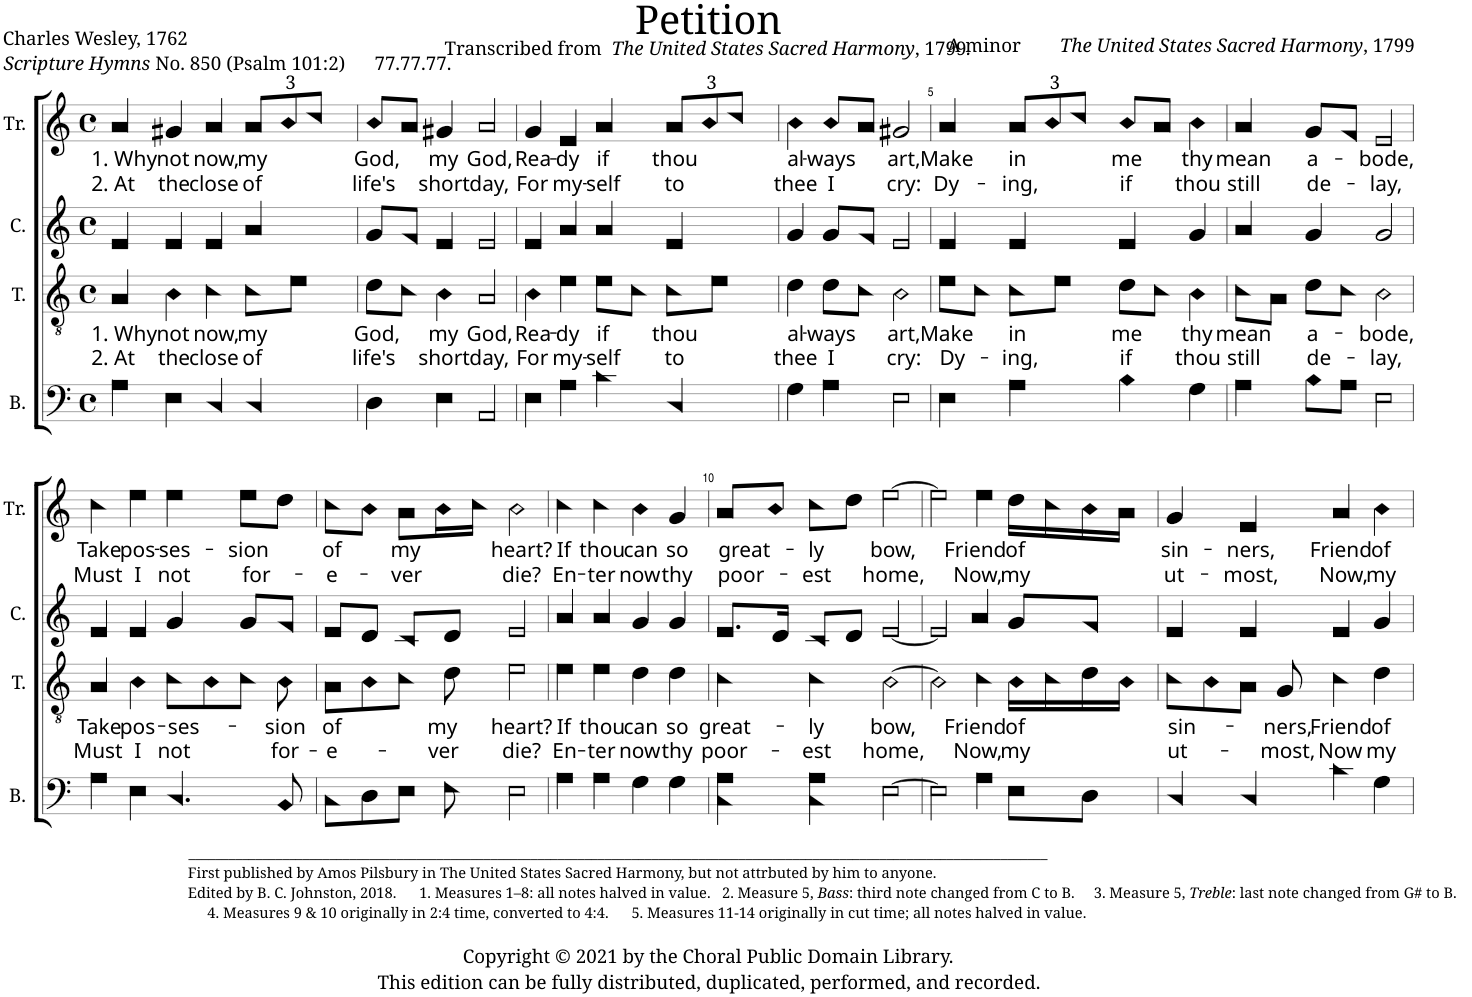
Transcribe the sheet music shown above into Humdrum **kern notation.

**kern	**kern	**text	**text	**kern	**kern	**text	**text
*part4	*part3	*part3	*part3	*part2	*part1	*part1	*part1
*staff4	*staff3	*staff3	*staff3	*staff2	*staff1	*staff1	*staff1
*I"B.	*I"T.	*	*	*I"C.	*I"Tr.	*	*
*I'B.	*I'T.	*	*	*I'C.	*I'Tr.	*	*
*clefF4	*clefGv2	*	*	*clefG2	*clefG2	*	*
*k[]	*k[]	*	*	*k[]	*k[]	*	*
*M4/4	*M4/4	*	*	*M4/4	*M4/4	*	*
*met(c)	*met(c)	*	*	*met(c)	*met(c)	*	*
=1	=1	=1	=1	=1	=1	=1	=1
!	!	!LO:LY:b	!LO:LY:b	!	!	!LO:LY:b	!LO:LY:b
4A!\	4A!/	1. Why	2. At	4e!/	4a!/	1. Why	2. At
!	!	!LO:LY:b	!LO:LY:b	!	!	!LO:LY:b	!LO:LY:b
4E!\	4B!\	not	the	4e!/	4g#X!/	not	the
!	!	!LO:LY:b	!LO:LY:b	!	!	!LO:LY:b	!LO:LY:b
4C!/	4c!\	now,	close	4e!/	4a!/	now,	close
!	!	!LO:LY:b	!LO:LY:b	!	!	!	!
*	*	*	*	*	*Xbrackettup	*	*
!	!	!	!	!	!	!LO:LY:b	!LO:LY:b
4C!/	8c!\L	my	of	4a!/	12a!/L	my	of
.	.	.	.	.	12b!/	.	.
.	8e!\J	.	.	.	.	.	.
.	.	.	.	.	12cc!/J	.	.
=2	=2	=2	=2	=2	=2	=2	=2
!	!	!LO:LY:b	!LO:LY:b	!	!	!LO:LY:b	!LO:LY:b
4D!\	8d!\L	God,	life's	8g!/L	8b!/L	God,	life's
.	8c!\J	.	.	8f!/J	8a!/J	.	.
!	!	!LO:LY:b	!LO:LY:b	!	!	!LO:LY:b	!LO:LY:b
4E!\	4B!\	my	short	4e!/	4g#X!/	my	short
!	!	!LO:LY:b	!LO:LY:b	!	!	!LO:LY:b	!LO:LY:b
2AA!/	2A!/	God,	day,	2e!/	2a!/	God,	day,
=3	=3	=3	=3	=3	=3	=3	=3
!	!	!LO:LY:b	!LO:LY:b	!	!	!LO:LY:b	!LO:LY:b
4E!\	4B!\	Rea-	For	4e!/	4g!/	Rea-	For
!	!	!LO:LY:b	!LO:LY:b	!	!	!LO:LY:b	!LO:LY:b
4A!\	4e!\	-dy	my-	4a!/	4e!/	-dy	my-
!	!	!LO:LY:b	!LO:LY:b	!	!	!LO:LY:b	!LO:LY:b
4c!\	8e!\L	if	-self	4a!/	4a!/	if	-self
.	8c!\J	.	.	.	.	.	.
!	!	!LO:LY:b	!LO:LY:b	!	!	!LO:LY:b	!LO:LY:b
4C!/	8c!\L	thou	to	4e!/	12a!/L	thou	to
.	.	.	.	.	12b!/	.	.
.	8e!\J	.	.	.	.	.	.
.	.	.	.	.	12cc!/J	.	.
=4	=4	=4	=4	=4	=4	=4	=4
!	!	!LO:LY:b	!LO:LY:b	!	!	!LO:LY:b	!LO:LY:b
4G!\	4d!\	al-	thee	4g!/	4b!\	al-	thee
!	!	!LO:LY:b	!LO:LY:b	!	!	!LO:LY:b	!LO:LY:b
4A!\	8d!\L	-ways	I	8g!/L	8b!/L	-ways	I
.	8c!\J	.	.	8f!/J	8a!/J	.	.
!	!	!LO:LY:b	!LO:LY:b	!	!	!LO:LY:b	!LO:LY:b
2E!\	2B!\	art,	cry:	2e!/	2g#X!/	art,	cry:
=5	=5	=5	=5	=5	=5	=5	=5
!	!	!LO:LY:b	!LO:LY:b	!	!	!LO:LY:b	!LO:LY:b
4E!\	8e!\L	Make	Dy-	4e!/	4a!/	Make	Dy-
.	8c!\J	.	.	.	.	.	.
!	!	!LO:LY:b	!LO:LY:b	!	!	!LO:LY:b	!LO:LY:b
4A!\	8c!\L	in	-ing,	4e!/	12a!/L	in	-ing,
.	.	.	.	.	12b!/	.	.
.	8e!\J	.	.	.	.	.	.
.	.	.	.	.	12cc!/J	.	.
!	!	!LO:LY:b	!LO:LY:b	!	!	!LO:LY:b	!LO:LY:b
4B!\	8d!\L	me	if	4e!/	8b!/L	me	if
.	8c!\J	.	.	.	8a!/J	.	.
!	!	!LO:LY:b	!LO:LY:b	!	!	!LO:LY:b	!LO:LY:b
4G!\	4B!\	thy	thou	4g!/	4b!\	thy	thou
=6	=6	=6	=6	=6	=6	=6	=6
!	!	!LO:LY:b	!LO:LY:b	!	!	!LO:LY:b	!LO:LY:b
4A!\	8c!\L	mean	still	4a!/	4a!/	mean	still
.	8A!\J	.	.	.	.	.	.
!	!	!LO:LY:b	!LO:LY:b	!	!	!LO:LY:b	!LO:LY:b
8B!\L	8d!\L	a-	de-	4g!/	8g!/L	a-	de-
8A!\J	8c!\J	.	.	.	8f!/J	.	.
!	!	!LO:LY:b	!LO:LY:b	!	!	!LO:LY:b	!LO:LY:b
2E!\	2B!\	-bode,	-lay,	2g!/	2e!/	-bode,	-lay,
!!LO:LB:g=z
=7	=7	=7	=7	=7	=7	=7	=7
!	!	!LO:LY:b	!LO:LY:b	!	!	!LO:LY:b	!LO:LY:b
4A!\	4A!/	Take	Must	4e!/	4cc!\	Take	Must
!	!	!LO:LY:b	!LO:LY:b	!	!	!LO:LY:b	!LO:LY:b
4E!\	4B!\	pos-	I	4e!/	4ee!\	pos-	I
!	!	!LO:LY:b	!LO:LY:b	!	!	!LO:LY:b	!LO:LY:b
4.C!/	8c!\L	-ses-	not	4g!/	4ee!\	-ses-	not
.	8B!\	.	.	.	.	.	.
!	!	!	!	!	!	!LO:LY:b	!LO:LY:b
.	8c!\J	.	.	8g!/L	8ee!\L	-sion	for-
!	!	!LO:LY:b	!LO:LY:b	!	!	!	!
8BB!/	8B!\	-sion	for-	8f!/J	8dd!\J	.	.
=8	=8	=8	=8	=8	=8	=8	=8
!	!	!LO:LY:b	!LO:LY:b	!	!	!LO:LY:b	!LO:LY:b
8C!\L	8A!\L	of	-e-	8e!/L	8cc!\L	of	-e-
8D!\	8B!\	.	.	8d!/J	8b!\J	.	.
!	!	!	!	!	!	!LO:LY:b	!LO:LY:b
8E!\J	8c!\J	.	.	8c!/L	8a!\L	my	-ver
!	!	!LO:LY:b	!LO:LY:b	!	!	!	!
8F!\	8d!\	my	-ver	8d!/J	16b!\L	.	.
.	.	.	.	.	16cc!\JJ	.	.
!	!	!LO:LY:b	!LO:LY:b	!	!	!LO:LY:b	!LO:LY:b
2E!\	2e!\	heart?	die?	2e!/	2b!\	heart?	die?
=9	=9	=9	=9	=9	=9	=9	=9
!	!	!LO:LY:b	!LO:LY:b	!	!	!LO:LY:b	!LO:LY:b
4A!\	4e!\	If	En-	4a!/	4cc!\	If	En-
!	!	!LO:LY:b	!LO:LY:b	!	!	!LO:LY:b	!LO:LY:b
4A!\	4e!\	thou	-ter	4a!/	4cc!\	thou	-ter
!	!	!LO:LY:b	!LO:LY:b	!	!	!LO:LY:b	!LO:LY:b
4G!\	4d!\	can	now	4g!/	4b!\	can	now
!	!	!LO:LY:b	!LO:LY:b	!	!	!LO:LY:b	!LO:LY:b
4G!\	4d!\	so	thy	4g!/	4g!/	so	thy
=10	=10	=10	=10	=10	=10	=10	=10
!	!	!LO:LY:b	!LO:LY:b	!	!	!LO:LY:b	!LO:LY:b
4C!\ 4A!\	4c!\	great-	poor-	8.e!/L	8a!/L	great-	poor-
.	.	.	.	.	8b!/J	.	.
.	.	.	.	16d!/Jk	.	.	.
!	!	!LO:LY:b	!LO:LY:b	!	!	!LO:LY:b	!LO:LY:b
4C!\ 4A!\	4c!\	-ly	-est	8c!/L	8cc!\L	-ly	-est
.	.	.	.	8d!/J	8dd!\J	.	.
!	!	!LO:LY:b	!LO:LY:b	!	!	!LO:LY:b	!LO:LY:b
[2E!\	[2B!\	bow,	home,	[2e!/	[2ee!\	bow,	home,
=11	=11	=11	=11	=11	=11	=11	=11
2E!\]	2B!\]	.	.	2e!/]	2ee!\]	.	.
!LO:TX:b:t=________________________________________________________________________________________________________________________________	!	!	!	!	!	!	!
!LO:TX:b:t=First published by Amos Pilsbury in The United States Sacred Harmony, but not attrbuted by him to anyone.	!	!	!	!	!	!	!
!LO:TX:b:t=Edited by B. C. Johnston, 2018.      1. Measures 1–8&colon; all notes halved in value.   2. Measure 5,	!	!	!	!	!	!	!
!LO:TX:b:i:t=Bass	!	!	!	!	!	!	!
!LO:TX:b:t=&colon; third note changed from C to B.     3. Measure 5,	!	!	!	!	!	!	!
!LO:TX:b:i:t=Treble	!	!	!	!	!	!	!
!LO:TX:b:t=&colon; last note changed from G# to B.	!	!	!	!	!	!	!
!LO:TX:b:t=4. Measures 9 & 10 originally in 2&colon;4 time, converted to 4&colon;4.      5. Measures 11-14 originally in cut time; all notes halved in value.	!	!	!	!	!	!	!
!	!	!LO:LY:b	!LO:LY:b	!	!	!LO:LY:b	!LO:LY:b
4A!\	4c!\	Friend	Now,	4a!/	4ee!\	Friend	Now,
!	!	!LO:LY:b	!LO:LY:b	!	!	!LO:LY:b	!LO:LY:b
8E!\L	16B!\LL	of	my	8g!/L	16dd!\LL	of	my
.	16c!\	.	.	.	16cc!\	.	.
8D!\J	16d!\	.	.	8f!/J	16b!\	.	.
.	16B!\JJ	.	.	.	16a!\JJ	.	.
=12	=12	=12	=12	=12	=12	=12	=12
!	!	!LO:LY:b	!LO:LY:b	!	!	!LO:LY:b	!LO:LY:b
4C!/	8c!\L	sin-	ut-	4e!/	4g!/	sin-	ut-
.	8B!\	.	.	.	.	.	.
!	!	!	!	!	!	!LO:LY:b	!LO:LY:b
4C!/	8A!\J	.	.	4e!/	4e!/	-ners,	-most,
!	!	!LO:LY:b	!LO:LY:b	!	!	!	!
.	8G!/	-ners,	-most,	.	.	.	.
!	!	!LO:LY:b	!LO:LY:b	!	!	!LO:LY:b	!LO:LY:b
4c!\	4c!\	Friend	Now	4e!/	4a!/	Friend	Now,
!	!	!LO:LY:b	!LO:LY:b	!	!	!LO:LY:b	!LO:LY:b
4G!\	4d!\	of	my	4g!/	4b!\	of	my
=	=	=	=	=	=	=	=
*-	*-	*-	*-	*-	*-	*-	*-
